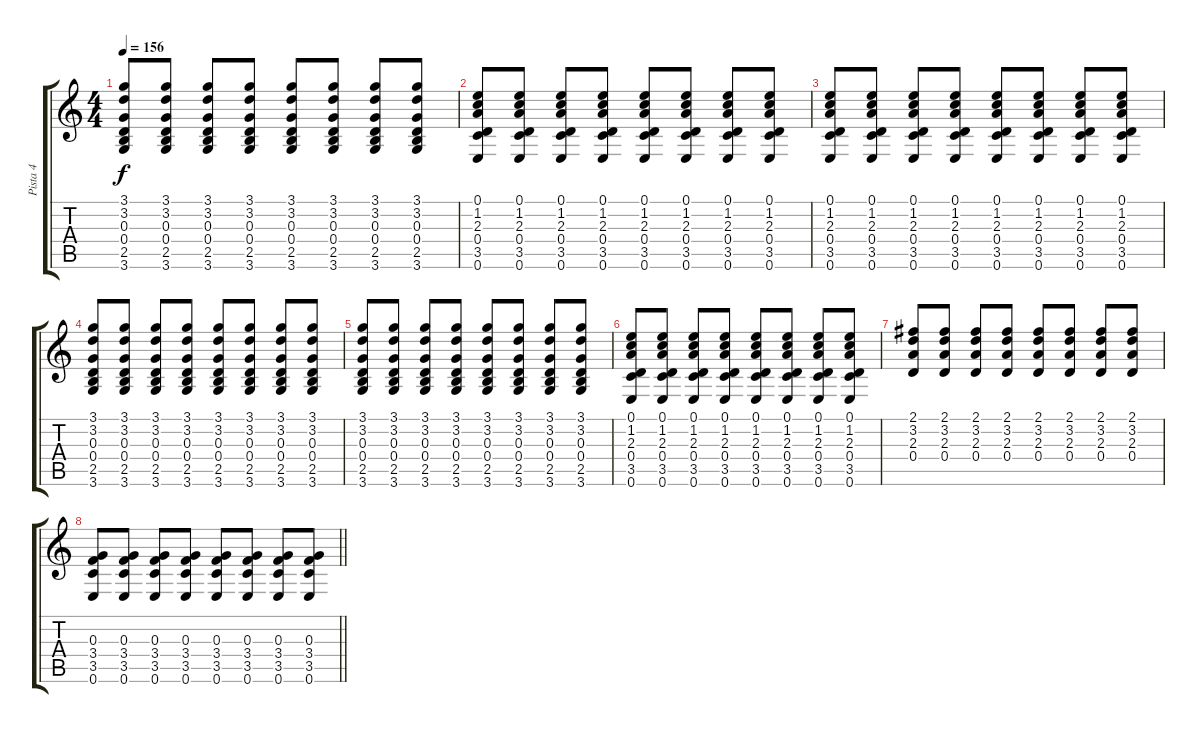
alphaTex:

\track ("Pista 4" "Pista 4") {instrument distortionguitar}
\staff {score tabs}
\tuning (E4 B3 G3 D3 A2 E2) {hide}
\ts (4 4)
\tempo 156
\clef g2
\ks c
(3.1 3.2 0.3 0.4 2.5 3.6).8{dy f} (3.1 3.2 0.3 0.4 2.5 3.6).8 (3.1 3.2 0.3 0.4 2.5 3.6).8 (3.1 3.2 0.3 0.4 2.5 3.6).8 (3.1 3.2 0.3 0.4 2.5 3.6).8 (3.1 3.2 0.3 0.4 2.5 3.6).8 (3.1 3.2 0.3 0.4 2.5 3.6).8 (3.1 3.2 0.3 0.4 2.5 3.6).8 |
(0.1 1.2 2.3 0.4 3.5 0.6).8 (0.1 1.2 2.3 0.4 3.5 0.6).8 (0.1 1.2 2.3 0.4 3.5 0.6).8 (0.1 1.2 2.3 0.4 3.5 0.6).8 (0.1 1.2 2.3 0.4 3.5 0.6).8 (0.1 1.2 2.3 0.4 3.5 0.6).8 (0.1 1.2 2.3 0.4 3.5 0.6).8 (0.1 1.2 2.3 0.4 3.5 0.6).8 |
(0.1 1.2 2.3 0.4 3.5 0.6).8 (0.1 1.2 2.3 0.4 3.5 0.6).8 (0.1 1.2 2.3 0.4 3.5 0.6).8 (0.1 1.2 2.3 0.4 3.5 0.6).8 (0.1 1.2 2.3 0.4 3.5 0.6).8 (0.1 1.2 2.3 0.4 3.5 0.6).8 (0.1 1.2 2.3 0.4 3.5 0.6).8 (0.1 1.2 2.3 0.4 3.5 0.6).8 |
(3.1 3.2 0.3 0.4 2.5 3.6).8 (3.1 3.2 0.3 0.4 2.5 3.6).8 (3.1 3.2 0.3 0.4 2.5 3.6).8 (3.1 3.2 0.3 0.4 2.5 3.6).8 (3.1 3.2 0.3 0.4 2.5 3.6).8 (3.1 3.2 0.3 0.4 2.5 3.6).8 (3.1 3.2 0.3 0.4 2.5 3.6).8 (3.1 3.2 0.3 0.4 2.5 3.6).8 |
(3.1 3.2 0.3 0.4 2.5 3.6).8 (3.1 3.2 0.3 0.4 2.5 3.6).8 (3.1 3.2 0.3 0.4 2.5 3.6).8 (3.1 3.2 0.3 0.4 2.5 3.6).8 (3.1 3.2 0.3 0.4 2.5 3.6).8 (3.1 3.2 0.3 0.4 2.5 3.6).8 (3.1 3.2 0.3 0.4 2.5 3.6).8 (3.1 3.2 0.3 0.4 2.5 3.6).8 |
(0.1 1.2 2.3 0.4 3.5 0.6).8 (0.1 1.2 2.3 0.4 3.5 0.6).8 (0.1 1.2 2.3 0.4 3.5 0.6).8 (0.1 1.2 2.3 0.4 3.5 0.6).8 (0.1 1.2 2.3 0.4 3.5 0.6).8 (0.1 1.2 2.3 0.4 3.5 0.6).8 (0.1 1.2 2.3 0.4 3.5 0.6).8 (0.1 1.2 2.3 0.4 3.5 0.6).8 |
(2.1 3.2 2.3 0.4).8 (2.1 3.2 2.3 0.4).8 (2.1 3.2 2.3 0.4).8 (2.1 3.2 2.3 0.4).8 (2.1 3.2 2.3 0.4).8 (2.1 3.2 2.3 0.4).8 (2.1 3.2 2.3 0.4).8 (2.1 3.2 2.3 0.4).8 |
\barLineRight lightlight
(0.3 3.4 3.5 0.6).8 (0.3 3.4 3.5 0.6).8 (0.3 3.4 3.5 0.6).8 (0.3 3.4 3.5 0.6).8 (0.3 3.4 3.5 0.6).8 (0.3 3.4 3.5 0.6).8 (0.3 3.4 3.5 0.6).8 (0.3 3.4 3.5 0.6).8
